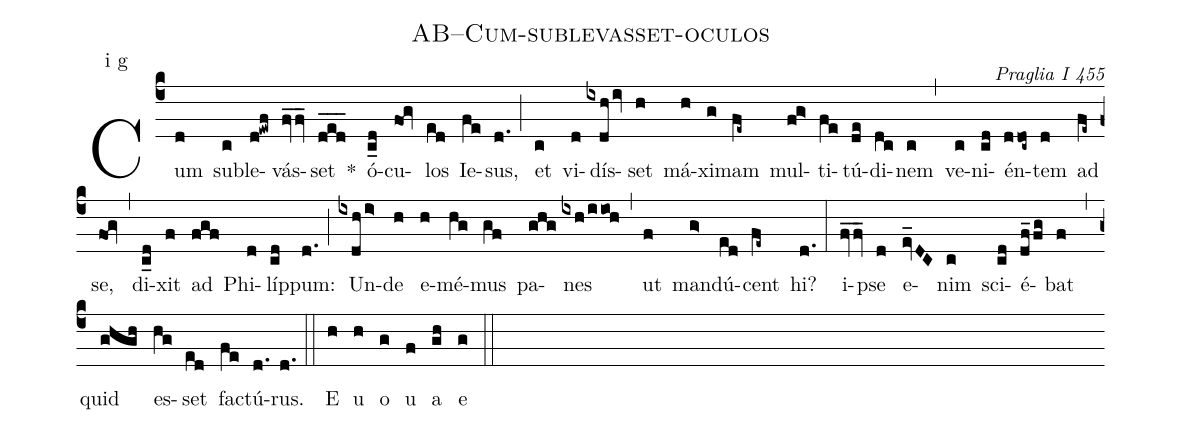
name: AB--Cum-sublevasset-oculos;
commentary: Praglia I 455;
annotation: i g;
%%
(c4) Cum(d) su(c)ble(d!ewf)vás(fv_/fv_)set(ded___) *() ó(c_d)cu(fOg)los(ed) Ie(fe)sus,(d.) (;) et(c) vi(d)dís(ixdh/iv)set(h) má(h)xi(g)mam(fe~) mul(fg>)ti(fe)tú(de)di(dc)nem(c) (,) ve(c)ni(cd)én(ddoc~)tem(d) ad(fe~) se,(fOg) (,) di(c_d)xit(f) ad(fgf) Phi(d)líp(cd)pum:(d.) (;) Un(ixdh/i>)de(h) e(h)mé(hg)mus(gf) pa(ghg)nes(ixh/iioh) (,) ut(f) man(g>)dú(ed)cent(fe~) hi?(d.) (:) i(fv_/fv_)pse(d) e(ev_DC)nim(c) sci(cd)é(df_fg)bat(f) (,) quid(ghgh) es(hg)set(ed) fa(fe)ctú(d.)rus.(d.) (::) E(h) u(h) o(g) u(f) a(gh) e(g) (::)
